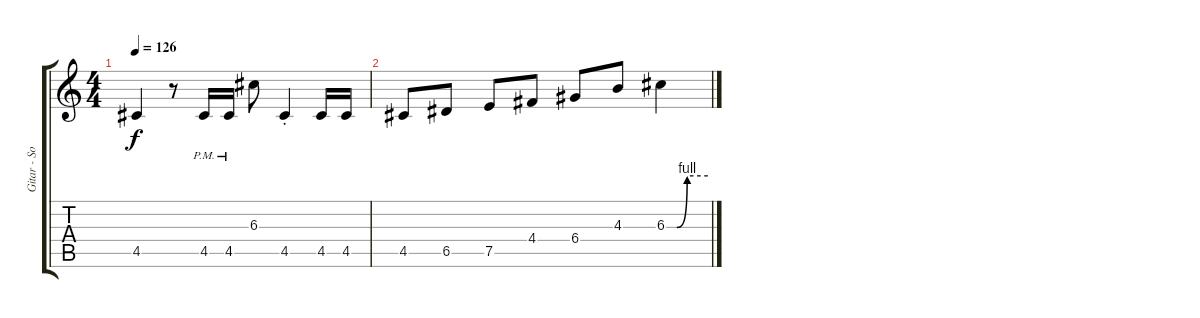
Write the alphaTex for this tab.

\track ("Gitar - Solo" "Gitar - So") {instrument overdrivenguitar}
\staff {score tabs}
\tuning (E4 B3 G3 D3 A2 E2) {hide}
\ts (4 4)
\tempo 126
\clef g2
\ks c
4.5.4{dy f} r.8 4.5{pm}.16 4.5{pm}.16 6.3.8 4.5{st}.4 4.5.16 4.5.16 |
4.5.8 6.5.8 7.5.8 4.4.8 6.4.8 4.3.8 6.3{be (custom 0 0 15 0 30 4 60 4)}.4
